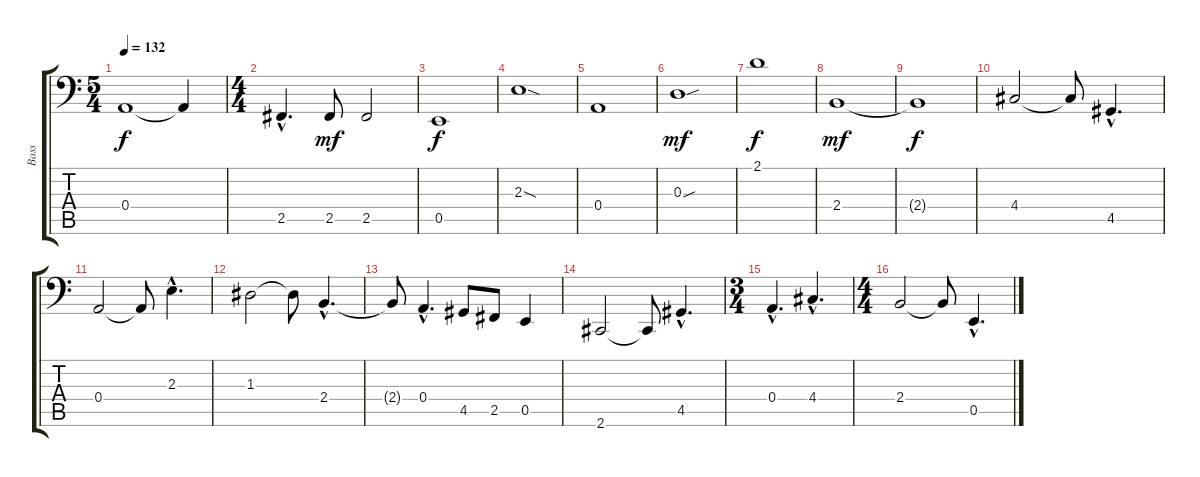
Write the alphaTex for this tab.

\track ("Bass" "Bass") {instrument electricbassfinger}
\staff {score tabs}
\tuning (C3 G2 D2 A1 E1 B0) {hide}
\ts (5 4)
\tempo 132
\clef f4
\ks c
0.4.1{dy f} 0.4{t}.4 |
\ts (4 4)
2.5{hac}.4{d} 2.5.8{dy mf} 2.5.2 |
0.5.1{dy f} |
2.3{sod}.1 |
0.4.1 |
0.3{sou}.1{dy mf} |
2.1.1{dy f} |
2.4.1{dy mf} |
2.4{t}.1{dy f} |
4.4.2 4.4{t}.8 4.5{hac}.4{d} |
0.4.2 0.4{t}.8 2.3{hac}.4{d} |
1.3.2 1.3{t}.8 2.4{hac}.4{d} |
2.4{t}.8 0.4{hac}.4{d} 4.5.8 2.5.8 0.5.4 |
2.6.2 2.6{t}.8 4.5{hac}.4{d} |
\ts (3 4)
0.4{hac}.4{d} 4.4{hac}.4{d} |
\ts (4 4)
2.4.2 2.4{t}.8 0.5{hac}.4{d}
